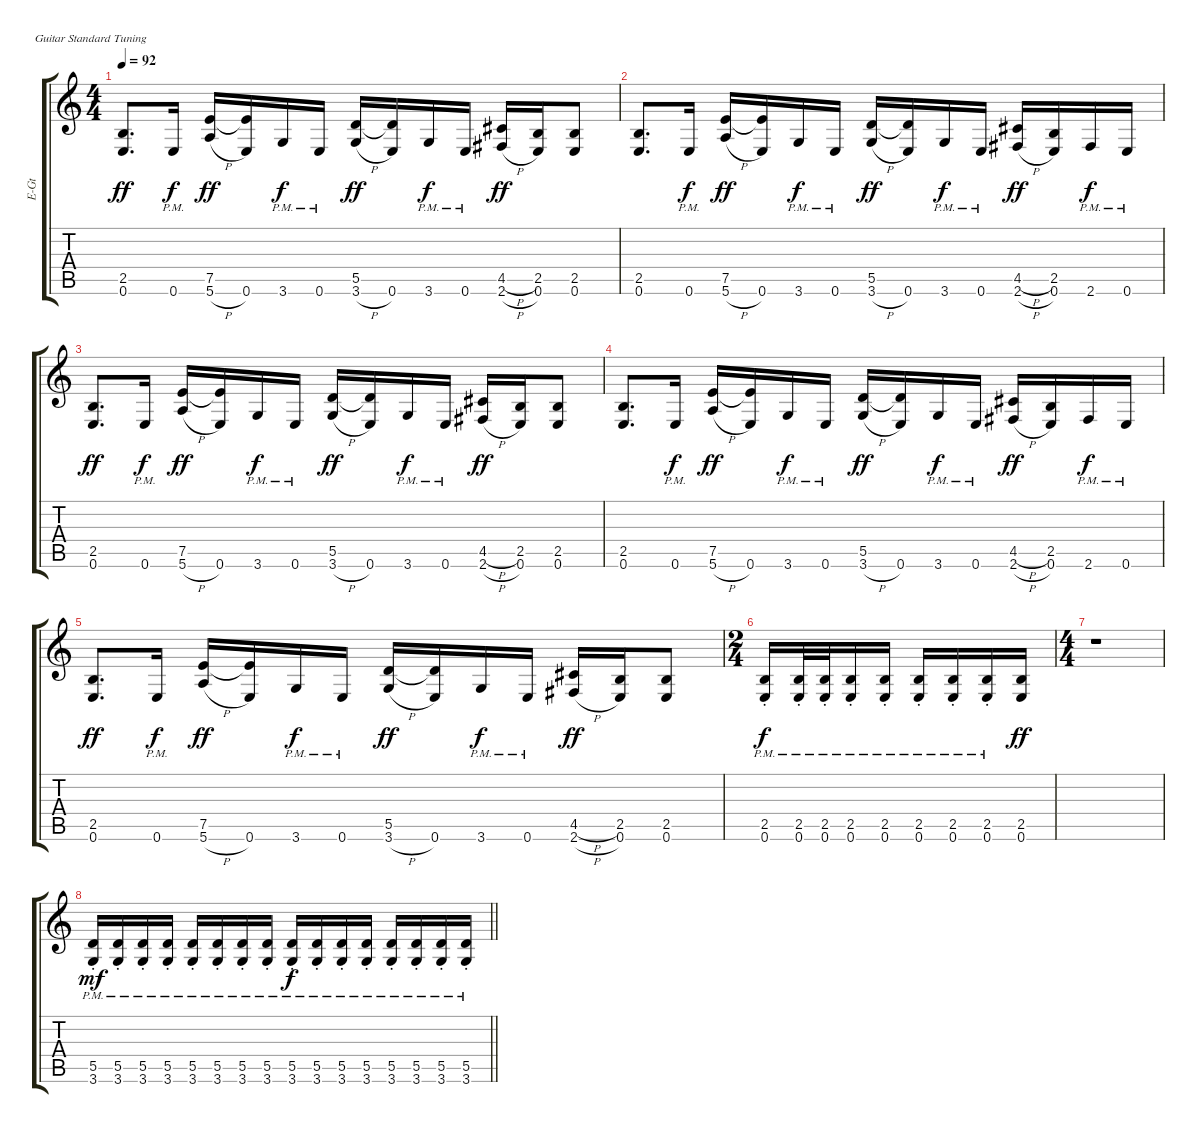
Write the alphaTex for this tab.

\track ("Rhythm " "E-Gt") {instrument distortionguitar}
\staff {score tabs}
\tuning (E4 B3 G3 D3 A2 E2)
\ts (4 4)
\tempo 92
\clef g2
\ks c
(2.5 0.6).8{d dy ff} 0.6{pm}.16{dy f} (7.5 5.6{h}).16{dy ff} (7.5{t} 0.6).16 3.6{pm}.16{dy f} 0.6{pm}.16 (5.5 3.6{h}).16{dy ff} (5.5{t} 0.6).16 3.6{pm}.16{dy f} 0.6{pm}.16 (4.5{h} 2.6{h}).16{dy ff} (2.5 0.6).16 (2.5 0.6).8 |
(2.5 0.6).8{d} 0.6{pm}.16{dy f} (7.5 5.6{h}).16{dy ff} (7.5{t} 0.6).16 3.6{pm}.16{dy f} 0.6{pm}.16 (5.5 3.6{h}).16{dy ff} (5.5{t} 0.6).16 3.6{pm}.16{dy f} 0.6{pm}.16 (4.5{h} 2.6{h}).16{dy ff} (2.5 0.6).16 2.6{pm}.16{dy f} 0.6{pm}.16 |
(2.5 0.6).8{d dy ff} 0.6{pm}.16{dy f} (7.5 5.6{h}).16{dy ff} (7.5{t} 0.6).16 3.6{pm}.16{dy f} 0.6{pm}.16 (5.5 3.6{h}).16{dy ff} (5.5{t} 0.6).16 3.6{pm}.16{dy f} 0.6{pm}.16 (4.5{h} 2.6{h}).16{dy ff} (2.5 0.6).16 (2.5 0.6).8 |
(2.5 0.6).8{d} 0.6{pm}.16{dy f} (7.5 5.6{h}).16{dy ff} (7.5{t} 0.6).16 3.6{pm}.16{dy f} 0.6{pm}.16 (5.5 3.6{h}).16{dy ff} (5.5{t} 0.6).16 3.6{pm}.16{dy f} 0.6{pm}.16 (4.5{h} 2.6{h}).16{dy ff} (2.5 0.6).16 2.6{pm}.16{dy f} 0.6{pm}.16 |
(2.5 0.6).8{d dy ff} 0.6{pm}.16{dy f} (7.5 5.6{h}).16{dy ff} (7.5{t} 0.6).16 3.6{pm}.16{dy f} 0.6{pm}.16 (5.5 3.6{h}).16{dy ff} (5.5{t} 0.6).16 3.6{pm}.16{dy f} 0.6{pm}.16 (4.5{h} 2.6{h}).16{dy ff} (2.5 0.6).16 (2.5 0.6).8 |
\ts (2 4)
\beaming (8 2 2)
(2.5{pm st} 0.6{pm}).16{dy f} (2.5{pm st} 0.6{pm}).32 (2.5{pm st} 0.6{pm}).32 (2.5{pm st} 0.6{pm}).16 (2.5{pm st} 0.6{pm}).16 (2.5{pm st} 0.6{pm}).16 (2.5{pm st} 0.6{pm}).16 (2.5{pm st} 0.6{pm}).16 (2.5 0.6).16{dy ff} |
\ts (4 4)
\beaming (8 2 2 2 2)
r.1 |
\barLineRight lightlight
(5.5{pm st} 3.6{pm}).16{dy mf} (5.5{pm st} 3.6{pm}).16 (5.5{pm st} 3.6{pm}).16 (5.5{pm st} 3.6{pm}).16 (5.5{pm st} 3.6{pm}).16 (5.5{pm st} 3.6{pm}).16 (5.5{pm st} 3.6{pm}).16 (5.5{pm st} 3.6{pm}).16 (5.5{pm st} 3.6{pm}).16{dy f} (5.5{pm st} 3.6{pm}).16 (5.5{pm st} 3.6{pm}).16 (5.5{pm st} 3.6{pm}).16 (5.5{pm st} 3.6{pm}).16 (5.5{pm st} 3.6{pm}).16 (5.5{pm st} 3.6{pm}).16 (5.5{pm st} 3.6{pm}).16
